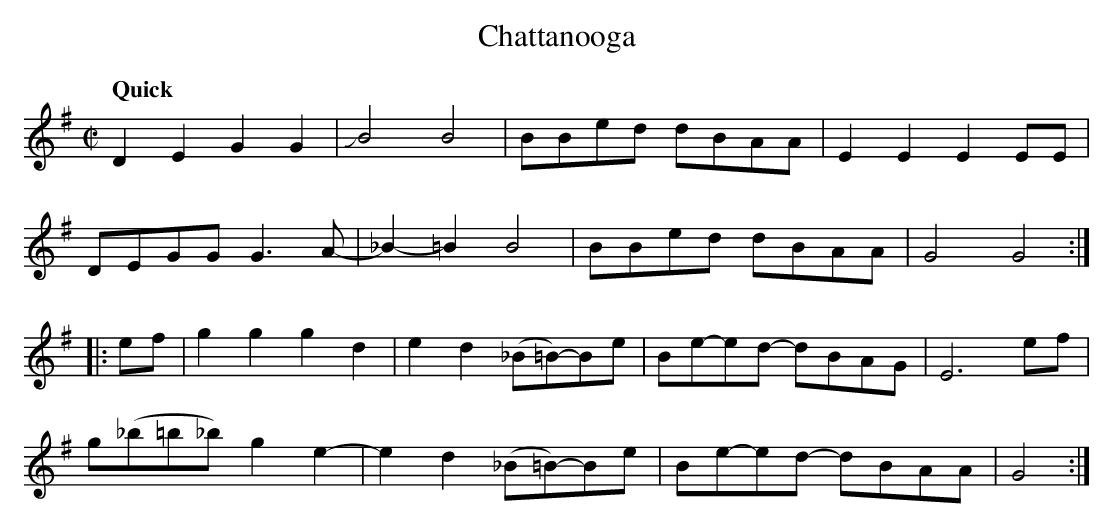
X:1
T:Chattanooga
M:C|
L:1/8
Q:"Quick"
K:G
D2E2G2G2|+slide+B4 B4|BBed dBAA|E2E2E2EE|
DEGG G3A-|_B2-=B2 B4|BBed dBAA|G4G4:|
|:ef|g2g2g2d2|e2d2(_B=B)-Be|Be-ed- dBAG|E6 ef|
g(_b=b_b) g2e2-|e2d2(_B=B)-Be|Be-ed- dBAA|G4:|
